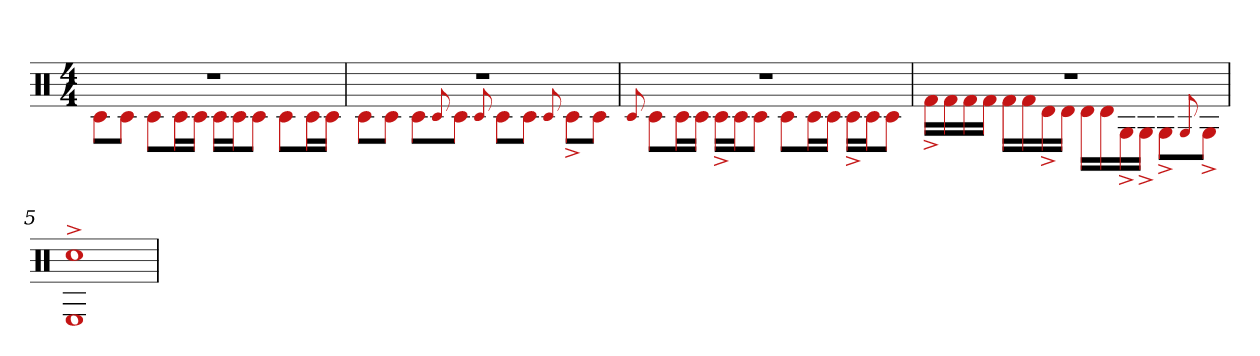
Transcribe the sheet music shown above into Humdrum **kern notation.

**kern
*part1
*staff1
*clefX
*k[]
*M4/4
=1
*^
1r	8c#L
.	8c#J
.	8c#L
.	16c#L
.	16c#JJ
.	16c#LL
.	16c#J
.	8c#J
.	8c#L
.	16c#L
.	16c#JJ
=2	=2
1r	8c#L
.	8c#J
.	8c#L
.	8qqc#
.	8c#J
.	8qqc#
.	8c#L
.	8c#J
.	8qqc#
.	8c#^L
.	8c#J
=3	=3
.	8qqc#
1r	8c#L
.	16c#L
.	16c#JJ
.	16c#^LL
.	16c#J
.	8c#J
.	8c#L
.	16c#L
.	16c#JJ
.	16c#^LL
.	16c#J
.	8c#J
=4	=4
1r	16f#^LL
.	16f#
.	16f#
.	16f#JJ
.	16f#LL
.	16f#
.	16d^
.	16dJJ
.	16dLL
.	16d
.	16G^
.	16G^JJ
.	8G^L
.	8qqG
.	8G^J
=5	=5
1cc#^	1E
*v	*v
=
*-
